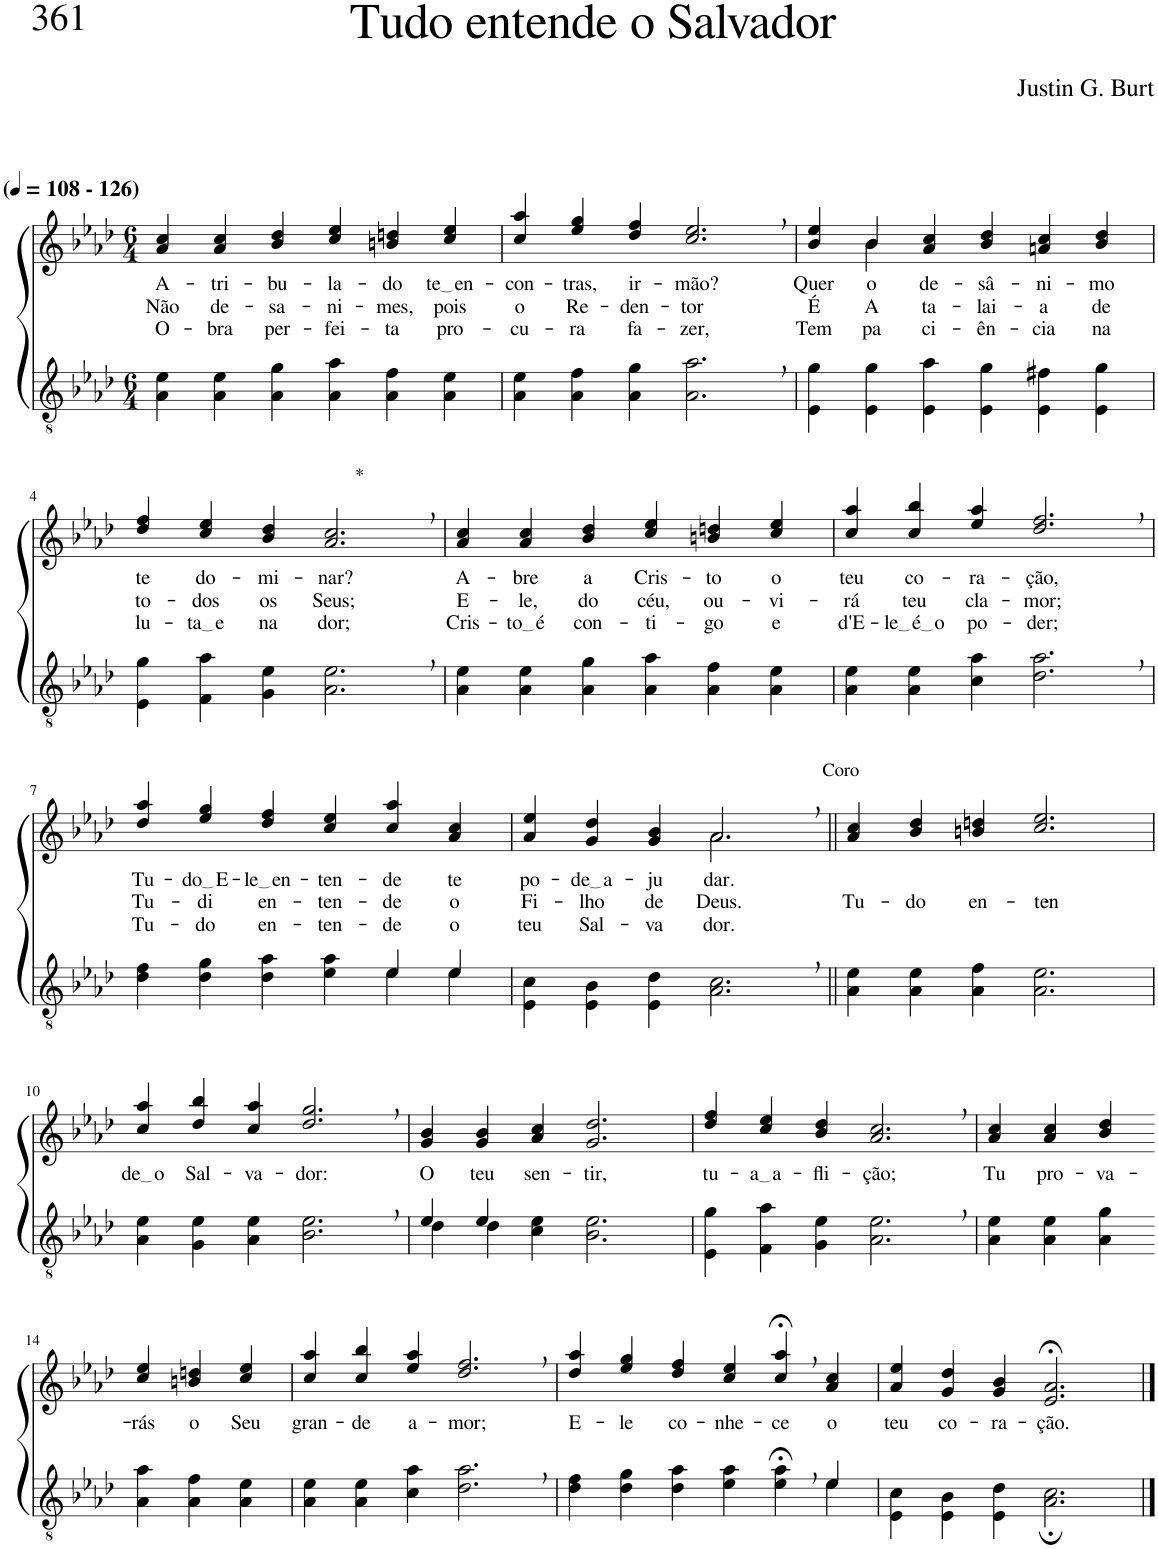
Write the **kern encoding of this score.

**kern	**kern	**text	**text	**text
*part2	*part1	*part1	*part1	*part1
*staff2	*staff1	*staff1	*staff1	*staff1
*I"Parte III e IV	*I"Parte I e II	*	*	*
*clefGv2	*clefG2	*	*	*
*Trd4c7	*Trd4c7	*	*	*
*k[b-e-a-d-]	*k[b-e-a-d-]	*	*	*
*M6/4	*M6/4	*	*	*
*MM108	*MM108	*	*	*
=1	=1	=1	=1	=1
!	!LO:TX:a:B:t=(	!	!	!
!	!LO:TX:a:B:t=- 126)	!	!	!
!	!	!LO:LY:b	!LO:LY:b	!LO:LY:b
4A-\ 4e-\	4a-/ 4cc/	A-	Não	O-
!	!	!LO:LY:b	!LO:LY:b	!LO:LY:b
4A-\ 4e-\	4a-/ 4cc/	-tri-	de-	-bra
!	!	!LO:LY:b	!LO:LY:b	!LO:LY:b
4A-\ 4g\	4b-/ 4dd-/	-bu-	-sa-	per-
!	!	!LO:LY:b	!LO:LY:b	!LO:LY:b
4A-\ 4a-\	4cc/ 4ee-/	-la-	-ni-	-fei-
!	!	!LO:LY:b	!LO:LY:b	!LO:LY:b
4A-\ 4f\	4bn/ 4ddn/	-do	-mes,	-ta
!	!	!LO:LY:b	!LO:LY:b	!LO:LY:b
4A-\ 4e-\	4cc/ 4ee-/	te en	pois	pro-
=2	=2	=2	=2	=2
!	!	!LO:LY:b	!LO:LY:b	!LO:LY:b
4A-\ 4e-\	4cc/ 4aa-/	-con-	o	-cu-
!	!	!LO:LY:b	!LO:LY:b	!LO:LY:b
4A-\ 4f\	4ee-/ 4gg/	-tras,	Re-	-ra
!	!	!LO:LY:b	!LO:LY:b	!LO:LY:b
4A-\ 4g\	4dd-/ 4ff/	ir-	-den-	fa-
!	!	!LO:LY:b	!LO:LY:b	!LO:LY:b
2.A-\, 2.a-\,	2.cc/, 2.ee-/,	-mão?	-tor	-zer,
=3	=3	=3	=3	=3
!	!	!LO:LY:b	!LO:LY:b	!LO:LY:b
*	*^	*	*	*
4E-\ 4g\	4b-/ 4ee-/	4ryy	Quer	É	Tem
!	!	!	!LO:LY:b	!LO:LY:b	!LO:LY:b
4E-\ 4g\	4b-/	4b-\	o	A-	pa-
!	!	!	!LO:LY:b	!LO:LY:b	!LO:LY:b
4E-\ 4a-\	4a-/ 4cc/	1ryy	de-	-ta-	-ci-
!	!	!	!LO:LY:b	!LO:LY:b	!LO:LY:b
4E-\ 4g\	4b-/ 4dd-/	.	-sâ-	-lai-	-ên-
!	!	!	!LO:LY:b	!LO:LY:b	!LO:LY:b
4E-\ 4f#X\	4an/ 4cc/	.	-ni-	-a	-cia
!	!	!	!LO:LY:b	!LO:LY:b	!LO:LY:b
4E-\ 4g\	4b-/ 4dd-/	.	-mo	de	na
*	*v	*v	*	*	*
!!LO:LB:g=z
=4	=4	=4	=4	=4
!	!	!LO:LY:b	!LO:LY:b	!LO:LY:b
4E-\ 4g\	4dd-/ 4ff/	te	to-	lu-
!	!	!LO:LY:b	!LO:LY:b	!LO:LY:b
4F\ 4a-\	4cc/ 4ee-/	do-	-dos	ta e
!	!	!LO:LY:b	!LO:LY:b	!LO:LY:b
4G\ 4e-\	4b-/ 4dd-/	-mi-	os	na
!	!LO:TX:a:t=*	!	!	!
!	!	!LO:LY:b	!LO:LY:b	!LO:LY:b
2.A-\, 2.e-\,	2.a-/, 2.cc/,	-nar?	Seus;	dor;
=5	=5	=5	=5	=5
!	!	!LO:LY:b	!LO:LY:b	!LO:LY:b
4A-\ 4e-\	4a-/ 4cc/	A-	E-	Cris-
!	!	!LO:LY:b	!LO:LY:b	!LO:LY:b
4A-\ 4e-\	4a-/ 4cc/	-bre	-le,	to é
!	!	!LO:LY:b	!LO:LY:b	!LO:LY:b
4A-\ 4g\	4b-/ 4dd-/	a	do	con-
!	!	!LO:LY:b	!LO:LY:b	!LO:LY:b
4A-\ 4a-\	4cc/ 4ee-/	Cris-	céu,	-ti-
!	!	!LO:LY:b	!LO:LY:b	!LO:LY:b
4A-\ 4f\	4bn/ 4ddn/	-to	ou-	-go
!	!	!LO:LY:b	!LO:LY:b	!LO:LY:b
4A-\ 4e-\	4cc/ 4ee-/	o	-vi-	e
=6	=6	=6	=6	=6
!	!	!LO:LY:b	!LO:LY:b	!LO:LY:b
4A-\ 4e-\	4cc/ 4aa-/	teu	-rá	d'E-
!	!	!LO:LY:b	!LO:LY:b	!LO:LY:b
4A-\ 4e-\	4cc/ 4bb-/	co-	teu	le é o
!	!	!LO:LY:b	!LO:LY:b	!LO:LY:b
4c\ 4a-\	4ee-/ 4aa-/	-ra-	cla-	po-
!	!	!LO:LY:b	!LO:LY:b	!LO:LY:b
2.d-\, 2.a-\,	2.dd-/, 2.ff/,	-ção,	-mor;	-der;
!!LO:LB:g=z
=7	=7	=7	=7	=7
*^	*	*	*	*
!	!	!	!LO:LY:b	!LO:LY:b	!LO:LY:b
4d-\ 4f\	1ryy	4dd-/ 4aa-/	Tu-	Tu-	Tu-
!	!	!	!LO:LY:b	!LO:LY:b	!LO:LY:b
4d-\ 4g\	.	4ee-/ 4gg/	do E	-di	-do
!	!	!	!LO:LY:b	!LO:LY:b	!LO:LY:b
4d-\ 4a-\	.	4dd-/ 4ff/	le en	en-	en-
!	!	!	!LO:LY:b	!LO:LY:b	!LO:LY:b
4e-\ 4a-\	.	4cc/ 4ee-/	-ten-	-ten-	-ten-
!	!	!	!LO:LY:b	!LO:LY:b	!LO:LY:b
4e-\	4e-/	4cc/ 4aa-/	-de	-de	-de
!	!	!	!LO:LY:b	!LO:LY:b	!LO:LY:b
4e-\	4e-/	4a-/ 4cc/	te	o	o
=8	=8	=8	=8	=8	=8
!	!	!	!LO:LY:b	!LO:LY:b	!LO:LY:b
*v	*v	*^	*	*	*
4E-\ 4c\	4a-/ 4ee-/	2.ryy	po-	Fi-	teu
!	!	!	!LO:LY:b	!LO:LY:b	!LO:LY:b
4E-\ 4B-\	4g/ 4dd-/	.	de a	-lho	Sal-
!	!	!	!LO:LY:b	!LO:LY:b	!LO:LY:b
4E-\ 4d-\	4g/ 4b-/	.	-ju-	de	-va-
!	!LO:TX:a:t=Coro	!	!	!	!
!	!	!	!LO:LY:b	!LO:LY:b	!LO:LY:b
2.A-\, 2.c\,	2.a-,/	2.a-\	-dar.	Deus.	-dor.
=9||	=9||	=9||	=9||	=9||	=9||
!	!	!	!	!LO:LY:b	!
*	*v	*v	*	*	*
4A-\ 4e-\	4a-/ 4cc/	.	Tu-	.
!	!	!	!LO:LY:b	!
4A-\ 4e-\	4b-/ 4dd-/	.	-do	.
!	!	!	!LO:LY:b	!
4A-\ 4f\	4bn/ 4ddn/	.	en-	.
!	!	!	!LO:LY:b	!
2.A-\ 2.e-\	2.cc/ 2.ee-/	.	-ten-	.
!!LO:LB:g=z
=10	=10	=10	=10	=10
!	!	!LO:LY:b	!	!
4A-\ 4e-\	4cc/ 4aa-/	de o	.	.
!	!	!LO:LY:b	!	!
4G\ 4e-\	4dd-/ 4bb-/	Sal-	.	.
!	!	!LO:LY:b	!	!
4A-\ 4e-\	4cc/ 4aa-/	-va-	.	.
!	!	!LO:LY:b	!	!
2.B-\, 2.e-\,	2.dd-/, 2.gg/,	-dor:	.	.
=11	=11	=11	=11	=11
*^	*	*	*	*
!	!	!	!LO:LY:b	!	!
4e-/	4d-\	4g/ 4b-/	O	.	.
!	!	!	!LO:LY:b	!	!
4e-/	4d-\	4g/ 4b-/	teu	.	.
!	!	!	!LO:LY:b	!	!
1ryy	4c\ 4e-\	4a-/ 4cc/	sen-	.	.
!	!	!	!LO:LY:b	!	!
.	2.B-\ 2.e-\	2.g/ 2.dd-/	-tir,	.	.
=12	=12	=12	=12	=12	=12
!	!	!	!LO:LY:b	!	!
*v	*v	*	*	*	*
4E-\ 4g\	4dd-/ 4ff/	tu-	.	.
!	!	!LO:LY:b	!	!
4F\ 4a-\	4cc/ 4ee-/	a a	.	.
!	!	!LO:LY:b	!	!
4G\ 4e-\	4b-/ 4dd-/	-fli-	.	.
!	!	!LO:LY:b	!	!
2.A-\, 2.e-\,	2.a-/, 2.cc/,	-ção;	.	.
=13	=13	=13	=13	=13
!	!	!LO:LY:b	!	!
4A-\ 4e-\	4a-/ 4cc/	Tu	.	.
!	!	!LO:LY:b	!	!
4A-\ 4e-\	4a-/ 4cc/	pro-	.	.
!	!	!LO:LY:b	!	!
4A-\ 4g\	4b-/ 4dd-/	-va-	.	.
!!LO:LB:g=z
=14-	=14-	=14-	=14-	=14-
!	!	!LO:LY:b	!	!
4A-\ 4a-\	4cc/ 4ee-/	-rás	.	.
!	!	!LO:LY:b	!	!
4A-\ 4f\	4bn/ 4ddn/	o	.	.
!	!	!LO:LY:b	!	!
4A-\ 4e-\	4cc/ 4ee-/	Seu	.	.
=15	=15	=15	=15	=15
!	!	!LO:LY:b	!	!
4A-\ 4e-\	4cc/ 4aa-/	gran-	.	.
!	!	!LO:LY:b	!	!
4A-\ 4e-\	4cc/ 4bb-/	-de	.	.
!	!	!LO:LY:b	!	!
4c\ 4a-\	4ee-/ 4aa-/	a-	.	.
!	!	!LO:LY:b	!	!
2.d-\, 2.a-\,	2.dd-/, 2.ff/,	-mor;	.	.
=16	=16	=16	=16	=16
*^	*	*	*	*
!	!	!	!LO:LY:b	!	!
4d-\ 4f\	4ryy	4dd-/ 4aa-/	E-	.	.
!	!	!	!LO:LY:b	!	!
*v	*v	*	*	*	*
4d-\ 4g\	4ee-/ 4gg/	-le	.	.
!	!	!LO:LY:b	!	!
4d-\ 4a-\	4dd-/ 4ff/	co-	.	.
!	!	!LO:LY:b	!	!
4e-\ 4a-\	4cc/ 4ee-/	-nhe-	.	.
!	!	!LO:LY:b	!	!
4e-\;<, 4a-\;<,	4cc/;<, 4aa-/;<,	-ce	.	.
*^	*	*	*	*
!	!	!	!LO:LY:b	!	!
4e-\	4e-/	4a-/ 4cc/	o	.	.
=17	=17	=17	=17	=17	=17
!	!	!	!LO:LY:b	!	!
*v	*v	*	*	*	*
4E-\ 4c\	4a-/ 4ee-/	teu	.	.
!	!	!LO:LY:b	!	!
4E-\ 4B-\	4g/ 4dd-/	co-	.	.
!	!	!LO:LY:b	!	!
4E-\ 4d-\	4g/ 4b-/	-ra-	.	.
!	!	!LO:LY:b	!	!
2.A-\; 2.c\;	2.e-/;< 2.a-/;<	-ção.	.	.
==	==	==	==	==
*-	*-	*-	*-	*-
